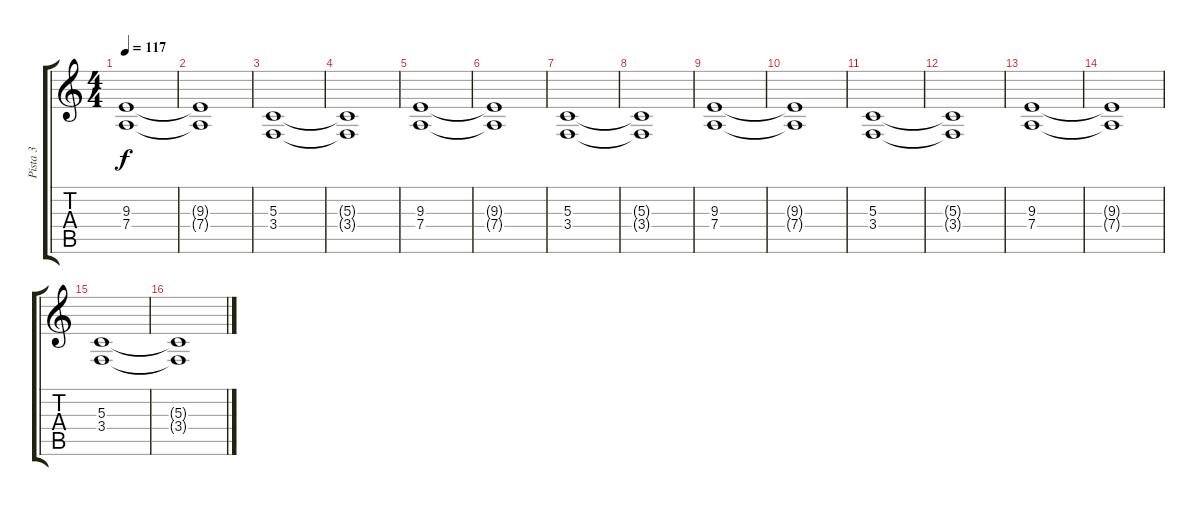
\track ("Pista 3" "Pista 3") {instrument synthstrings2}
\staff {score tabs}
\tuning (E4 B3 G3 D3 A2 E2) {hide}
\ts (4 4)
\tempo 117
\clef g2
\ks c
(9.3 7.4).1{dy f} |
(9.3{t} 7.4{t}).1 |
(5.3 3.4).1 |
(5.3{t} 3.4{t}).1 |
(9.3 7.4).1 |
(9.3{t} 7.4{t}).1 |
(5.3 3.4).1 |
(5.3{t} 3.4{t}).1 |
(9.3 7.4).1 |
(9.3{t} 7.4{t}).1 |
(5.3 3.4).1 |
(5.3{t} 3.4{t}).1 |
(9.3 7.4).1 |
(9.3{t} 7.4{t}).1 |
(5.3 3.4).1 |
(5.3{t} 3.4{t}).1
